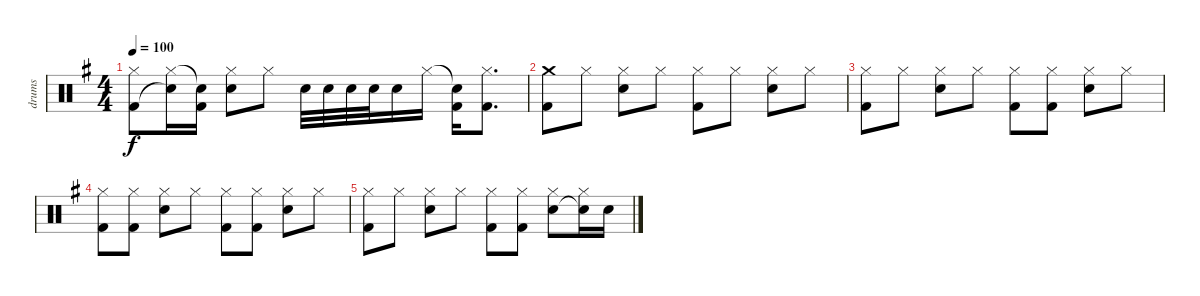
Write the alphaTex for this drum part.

\track ("drums" "drums") {instrument percussion}
\staff {score}
\articulation defaults
\ts (4 4)
\tempo 100
\clef neutral
\ks g
("Hi-Hat (closed)" "Kick (hit) 2").8{dy f} ("Hi-Hat (closed)" "Snare (hit)"{t}).16 ("Snare (hit)"{t} "Kick (hit) 2").16 ("Hi-Hat (closed)" "Snare (hit) 2").8 "Hi-Hat (closed)".8 "Snare (hit) 2".32 "Snare (hit) 2".32 "Snare (hit) 2".32 "Snare (hit) 2".32 "Snare (hit) 2".16 "Hi-Hat (closed)".16 ("Snare (hit)"{t} "Kick (hit) 2").16 ("Hi-Hat (closed)" "Kick (hit) 2").8{d} |
("Crash medium (hit)" "Kick (hit) 2").8 "Hi-Hat (closed)".8 ("Hi-Hat (closed)" "Snare (hit) 2").8 "Hi-Hat (closed)".8 ("Hi-Hat (closed)" "Kick (hit) 2").8 "Hi-Hat (closed)".8 ("Hi-Hat (closed)" "Snare (hit) 2").8 "Hi-Hat (closed)".8 |
("Hi-Hat (closed)" "Kick (hit) 2").8 "Hi-Hat (closed)".8 ("Hi-Hat (closed)" "Snare (hit) 2").8 "Hi-Hat (closed)".8 ("Hi-Hat (closed)" "Kick (hit) 2").8 ("Hi-Hat (closed)" "Kick (hit) 2").8 ("Hi-Hat (closed)" "Snare (hit) 2").8 "Hi-Hat (closed)".8 |
("Hi-Hat (closed)" "Kick (hit) 2").8 ("Hi-Hat (closed)" "Kick (hit) 2").8 ("Hi-Hat (closed)" "Snare (hit) 2").8 "Hi-Hat (closed)".8 ("Hi-Hat (closed)" "Kick (hit) 2").8 ("Hi-Hat (closed)" "Kick (hit) 2").8 ("Hi-Hat (closed)" "Snare (hit) 2").8 "Hi-Hat (closed)".8 |
("Hi-Hat (closed)" "Kick (hit) 2").8 "Hi-Hat (closed)".8 ("Hi-Hat (closed)" "Snare (hit) 2").8 "Hi-Hat (closed)".8 ("Hi-Hat (closed)" "Kick (hit) 2").8 ("Hi-Hat (closed)" "Kick (hit) 2").8 ("Hi-Hat (closed)" "Snare (hit) 2").8 ("Hi-Hat (closed)" "Snare (hit)"{t}).16 "Snare (hit) 2".16
